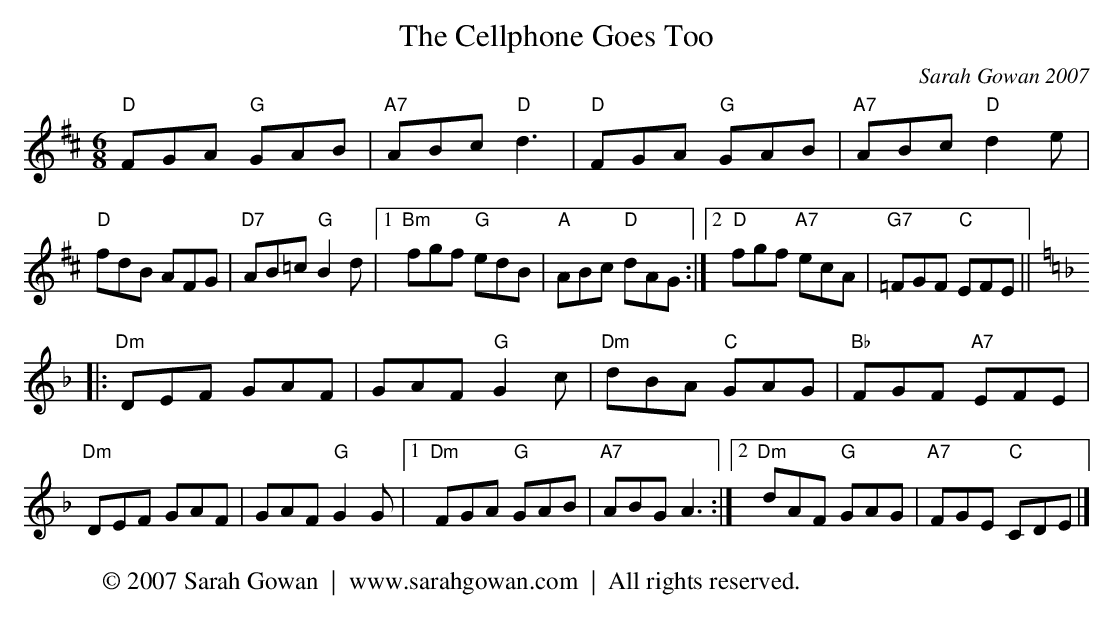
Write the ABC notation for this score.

X:1
T:The Cellphone Goes Too
C:Sarah Gowan 2007
M: 6/8
K: D
"D"FGA "G"GAB | "A7"ABc "D"d3 |"D"FGA "G"GAB | "A7"ABc "D"d2e |
"D"fdB AFG | "D7"AB=c "G"B2d |1"Bm"fgf "G"edB|"A"ABc "D"dAG:|2"D"fgf "A7"ecA|"G7" =FGF "C"EFE ||
K:Dm
|: "Dm"DEF GAF | GAF "G"G2 c | "Dm"dBA "C"GAG | "Bb"FGF "A7"EFE |
"Dm"DEF GAF | GAF "G"G2 G |1"Dm"FGA "G"GAB | "A7"ABG A3 :|2"Dm"dAF "G"GAG|"A7"FGE "C"CDE|]
W: © 2007 Sarah Gowan  |  www.sarahgowan.com  |  All rights reserved.
